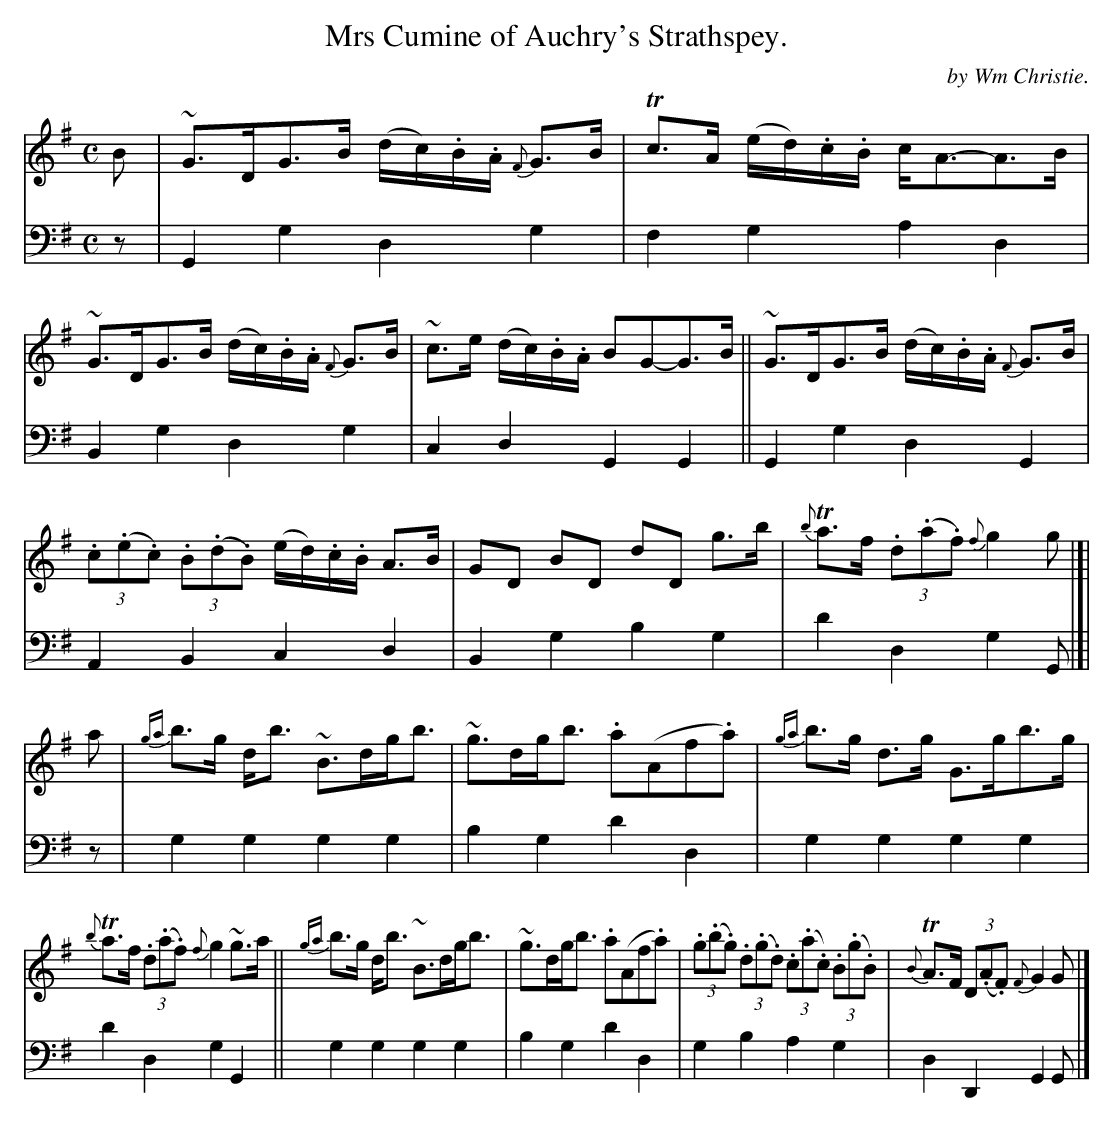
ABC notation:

X:1
T: Mrs Cumine of Auchry's Strathspey.
C: by Wm Christie.
M: C
L: 1/8
K: G
V: 1 staves=2
B |\
~G>DG>B (d/c/).B/.A/ {F}G>B | Tc>A (e/d/).c/.B/ c<A-A>B |\
~G>DG>B (d/c/).B/.A/ {F}G>B | ~c>e (d/c/).B/.A/ BG-G>B || ~G>DG>B (d/c/).B/.A/ {F}G>B |
(3.c(.e.c) (3.B(.d.B) (e/d/).c/.B/ A>B | GD BD dD g>b | {b}Ta>f (3.d(.a.f) {f}g2 g |]| a |\
{ga}b>g d<b ~B>dg<b | ~g>dg<b .a(Af.a) | {ga}b>g d>g G>gb>g |
{b}Ta>f (3.d(.a.f) {f}g2 ~g>a || {ga}b>g d<b ~B>dg<b |\
~g>dg<b .a(Af.a) |\
(3.g(.b.g) (3.d(.g.d) (3.c(.a.c) (3.B(.g.B) | {B}TA>F (3D(.A.F) {F}G2 G |]
V: 2 clef=bass middle=d
z |\
G2g2 d2g2 | f2g2 a2d2 | B2g2 d2g2 | c2d2 G2G2 || G2g2 d2G2 |
A2B2 c2d2 | B2g2 b2g2 | d'2d2 g2G |[| z | g2g2 g2g2 | b2g2 d'2d2 | g2g2 g2g2 |
d'2d2 g2G2 || g2g2 g2g2 | b2g2 d'2d2 | g2b2 a2g2 | d2D2 G2G |]
